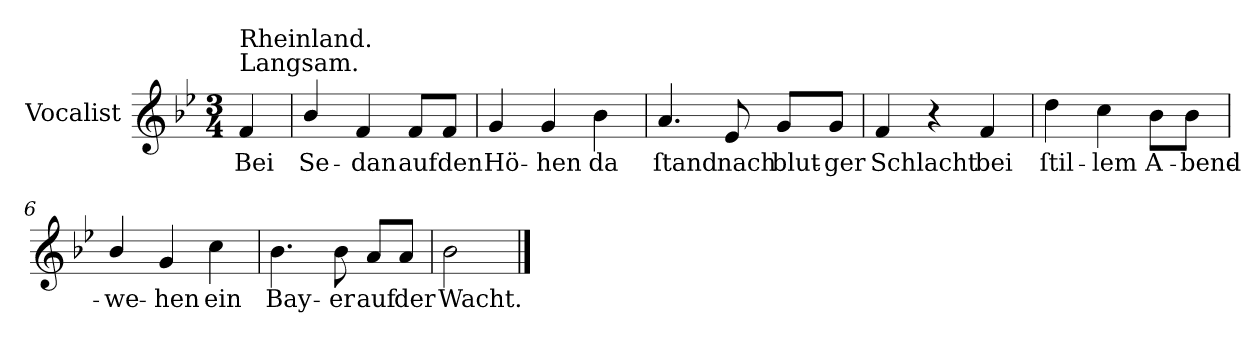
**kern	**text
*part1	*part1
*staff1	*staff1
*I"Vocalist	*
*k[b-e-]	*
*B-:	*
*M3/4	*
=	=
!LO:TX:a:t=Langsam.	!
!LO:TX:a:t=Rheinland.	!
4f	Bei
=1	=1
4b-/	Se-
4f	-dan
8fL	auf
8fJ	den
=2	=2
4g	Hö-
4g	-hen
4b-	da
=3	=3
4.a	ſtand
8e-	nach
8gL	blut-
8gJ	-ger
=4	=4
4f	Schlacht
4r	.
4f	bei
=5	=5
4dd	ſtil-
4cc	-lem
8b-L	A-
8b-J	-bend-
=6	=6
4b-/	-we-
4g	-hen
4cc	ein
=7	=7
4.b-	Bay-
8b-	-er
8aL	auf
8aJ	der
=8	=8
2b-	Wacht.
==	==
*-	*-
